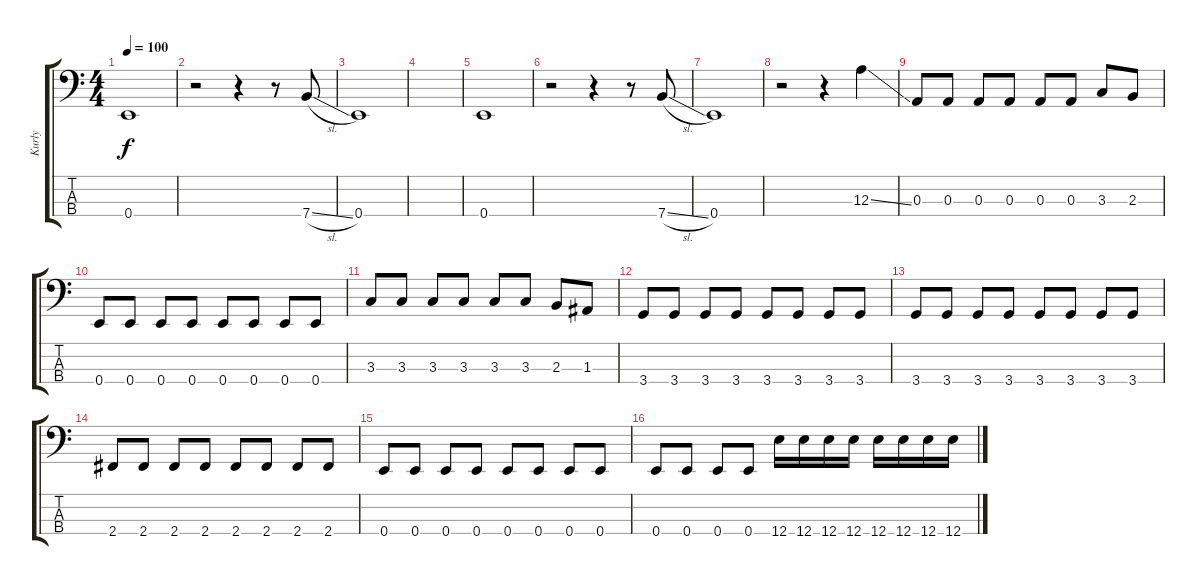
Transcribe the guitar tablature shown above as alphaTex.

\track ("Kurly" "Kurly") {instrument electricbassfinger}
\staff {score tabs}
\tuning (G2 D2 A1 E1) {hide}
\ts (4 4)
\tempo 100
\clef f4
\ks c
0.4.1{dy f} |
r.2 r.4 r.8 7.4{sl}.8 |
0.4.1 |
|
0.4.1 |
r.2 r.4 r.8 7.4{sl}.8 |
0.4.1 |
r.2 r.4 12.3{ss}.4 |
0.3.8 0.3.8 0.3.8 0.3.8 0.3.8 0.3.8 3.3.8 2.3.8 |
0.4.8 0.4.8 0.4.8 0.4.8 0.4.8 0.4.8 0.4.8 0.4.8 |
3.3.8 3.3.8 3.3.8 3.3.8 3.3.8 3.3.8 2.3.8 1.3.8 |
3.4.8 3.4.8 3.4.8 3.4.8 3.4.8 3.4.8 3.4.8 3.4.8 |
3.4.8 3.4.8 3.4.8 3.4.8 3.4.8 3.4.8 3.4.8 3.4.8 |
2.4.8 2.4.8 2.4.8 2.4.8 2.4.8 2.4.8 2.4.8 2.4.8 |
0.4.8 0.4.8 0.4.8 0.4.8 0.4.8 0.4.8 0.4.8 0.4.8 |
0.4.8 0.4.8 0.4.8 0.4.8 12.4.16 12.4.16 12.4.16 12.4.16 12.4.16 12.4.16 12.4.16 12.4.16
